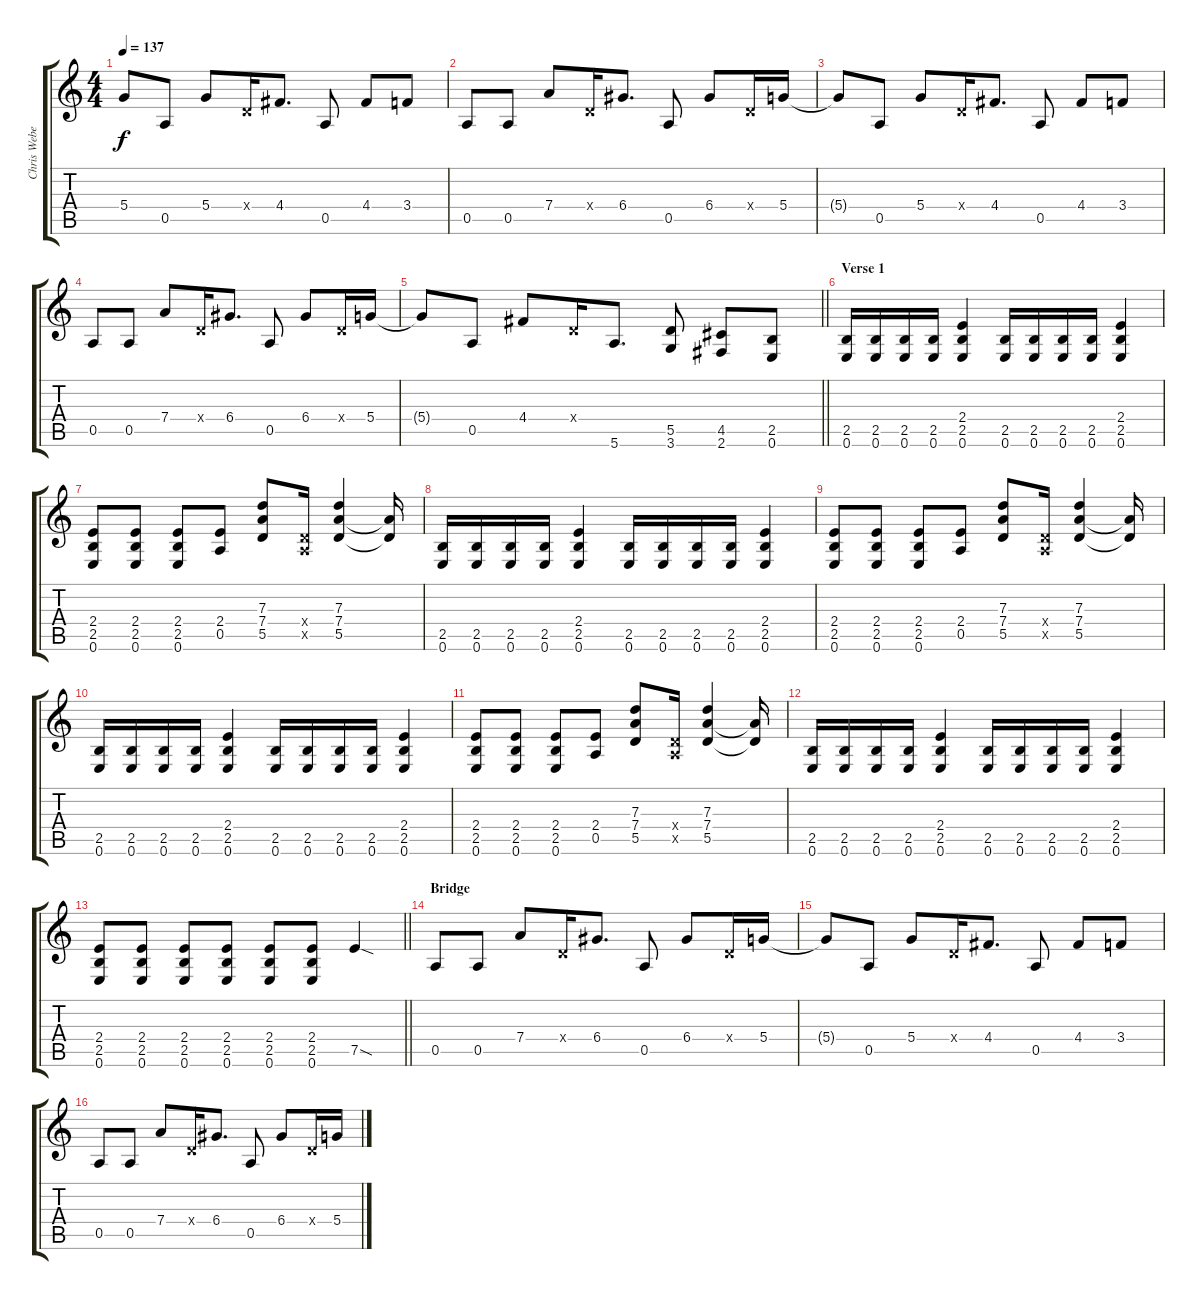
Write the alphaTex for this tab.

\track ("Chris Weber" "Chris Webe") {instrument overdrivenguitar}
\staff {score tabs}
\tuning (E4 B3 G3 D3 A2 E2) {hide}
\ts (4 4)
\tempo 137
\clef g2
\ks c
5.4{t}.8{dy f} 0.5.8 5.4.8 0.4{x}.16 4.4.8{d} 0.5.8 4.4.8 3.4.8 |
0.5.8 0.5.8 7.4.8 0.4{x}.16 6.4.8{d} 0.5.8 6.4.8 0.4{x}.16 5.4.16 |
5.4{t}.8 0.5.8 5.4.8 0.4{x}.16 4.4.8{d} 0.5.8 4.4.8 3.4.8 |
0.5.8 0.5.8 7.4.8 0.4{x}.16 6.4.8{d} 0.5.8 6.4.8 0.4{x}.16 5.4.16 |
\barLineRight lightlight
5.4{t}.8 0.5.8 4.4.8 0.4{x}.16 5.6.8{d} (5.5 3.6).8 (4.5 2.6).8 (2.5 0.6).8 |
\section ("" "Verse 1")
(2.5 0.6).16 (2.5 0.6).16 (2.5 0.6).16 (2.5 0.6).16 (2.4 2.5 0.6).4 (2.5 0.6).16 (2.5 0.6).16 (2.5 0.6).16 (2.5 0.6).16 (2.4 2.5 0.6).4 |
(2.4 2.5 0.6).8 (2.4 2.5 0.6).8 (2.4 2.5 0.6).8 (2.4 0.5).8 (7.3 7.4 5.5).8 (0.4{x} 0.5{x}).16 (7.3 7.4 5.5).4 (7.4{t} 5.5{t}).16 |
(2.5 0.6).16 (2.5 0.6).16 (2.5 0.6).16 (2.5 0.6).16 (2.4 2.5 0.6).4 (2.5 0.6).16 (2.5 0.6).16 (2.5 0.6).16 (2.5 0.6).16 (2.4 2.5 0.6).4 |
(2.4 2.5 0.6).8 (2.4 2.5 0.6).8 (2.4 2.5 0.6).8 (2.4 0.5).8 (7.3 7.4 5.5).8 (0.4{x} 0.5{x}).16 (7.3 7.4 5.5).4 (7.4{t} 5.5{t}).16 |
(2.5 0.6).16 (2.5 0.6).16 (2.5 0.6).16 (2.5 0.6).16 (2.4 2.5 0.6).4 (2.5 0.6).16 (2.5 0.6).16 (2.5 0.6).16 (2.5 0.6).16 (2.4 2.5 0.6).4 |
(2.4 2.5 0.6).8 (2.4 2.5 0.6).8 (2.4 2.5 0.6).8 (2.4 0.5).8 (7.3 7.4 5.5).8 (0.4{x} 0.5{x}).16 (7.3 7.4 5.5).4 (7.4{t} 5.5{t}).16 |
(2.5 0.6).16 (2.5 0.6).16 (2.5 0.6).16 (2.5 0.6).16 (2.4 2.5 0.6).4 (2.5 0.6).16 (2.5 0.6).16 (2.5 0.6).16 (2.5 0.6).16 (2.4 2.5 0.6).4 |
\barLineRight lightlight
(2.4 2.5 0.6).8 (2.4 2.5 0.6).8 (2.4 2.5 0.6).8 (2.4 2.5 0.6).8 (2.4 2.5 0.6).8 (2.4 2.5 0.6).8 7.5{sod}.4 |
\section ("" "Bridge")
0.5.8 0.5.8 7.4.8 0.4{x}.16 6.4.8{d} 0.5.8 6.4.8 0.4{x}.16 5.4.16 |
5.4{t}.8 0.5.8 5.4.8 0.4{x}.16 4.4.8{d} 0.5.8 4.4.8 3.4.8 |
0.5.8 0.5.8 7.4.8 0.4{x}.16 6.4.8{d} 0.5.8 6.4.8 0.4{x}.16 5.4.16
